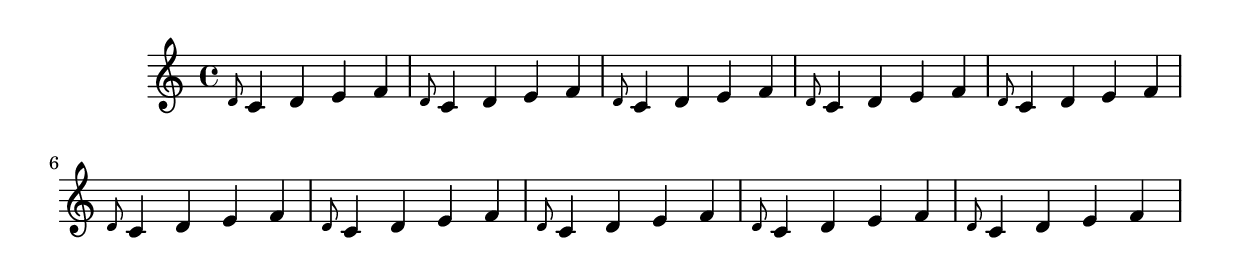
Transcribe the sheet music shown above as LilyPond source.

\version "2.1.30"
\header {
    texidoc = "When grace notes are entered with unfolded repeats,
line breaks take place before  grace  notes.
"
}
    

\score{
  \notes\context Voice \relative c'{
    \repeat unfold  10 {\grace d8 c4 d e f}

  }
}

